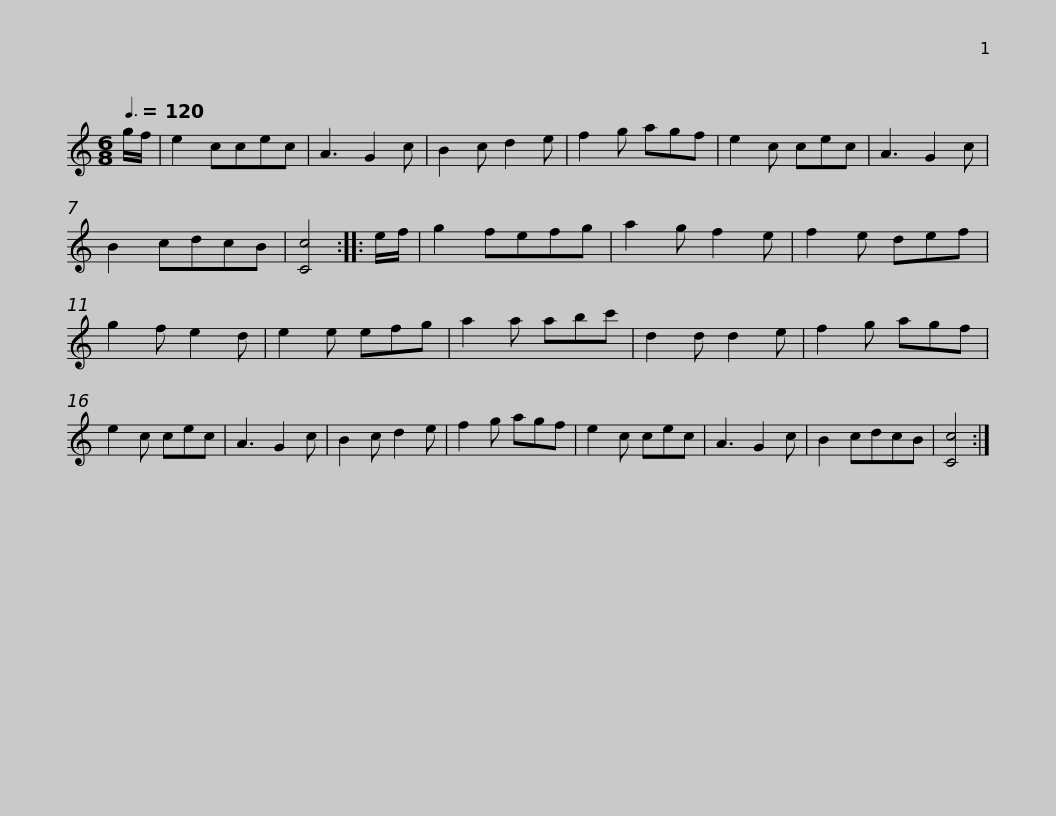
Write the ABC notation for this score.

X:1
L:1/8
Q:3/8=120
M:6/8
I:linebreak $
K:C
V:1 treble
V:1
 g/f/ | e2 ccec | A3 G2 c | B2 c d2 e | f2 g agf | %5
 e2 c cec | A3 G2 c | B2 cdcB | [Cc]4 :: e/f/ | %10
 g2 fefg |$ a2 g f2 e | f2 e def | g2 f e2 d | e2 e efg | %15
 a2 a abc' | d2 d d2 e | f2 g agf | e2 c cec | A3 G2 c |$ %20
 B2 c d2 e | f2 g agf | e2 c cec | A3 G2 c | B2 cdcB | %25
 [Cc]4 :| %26
